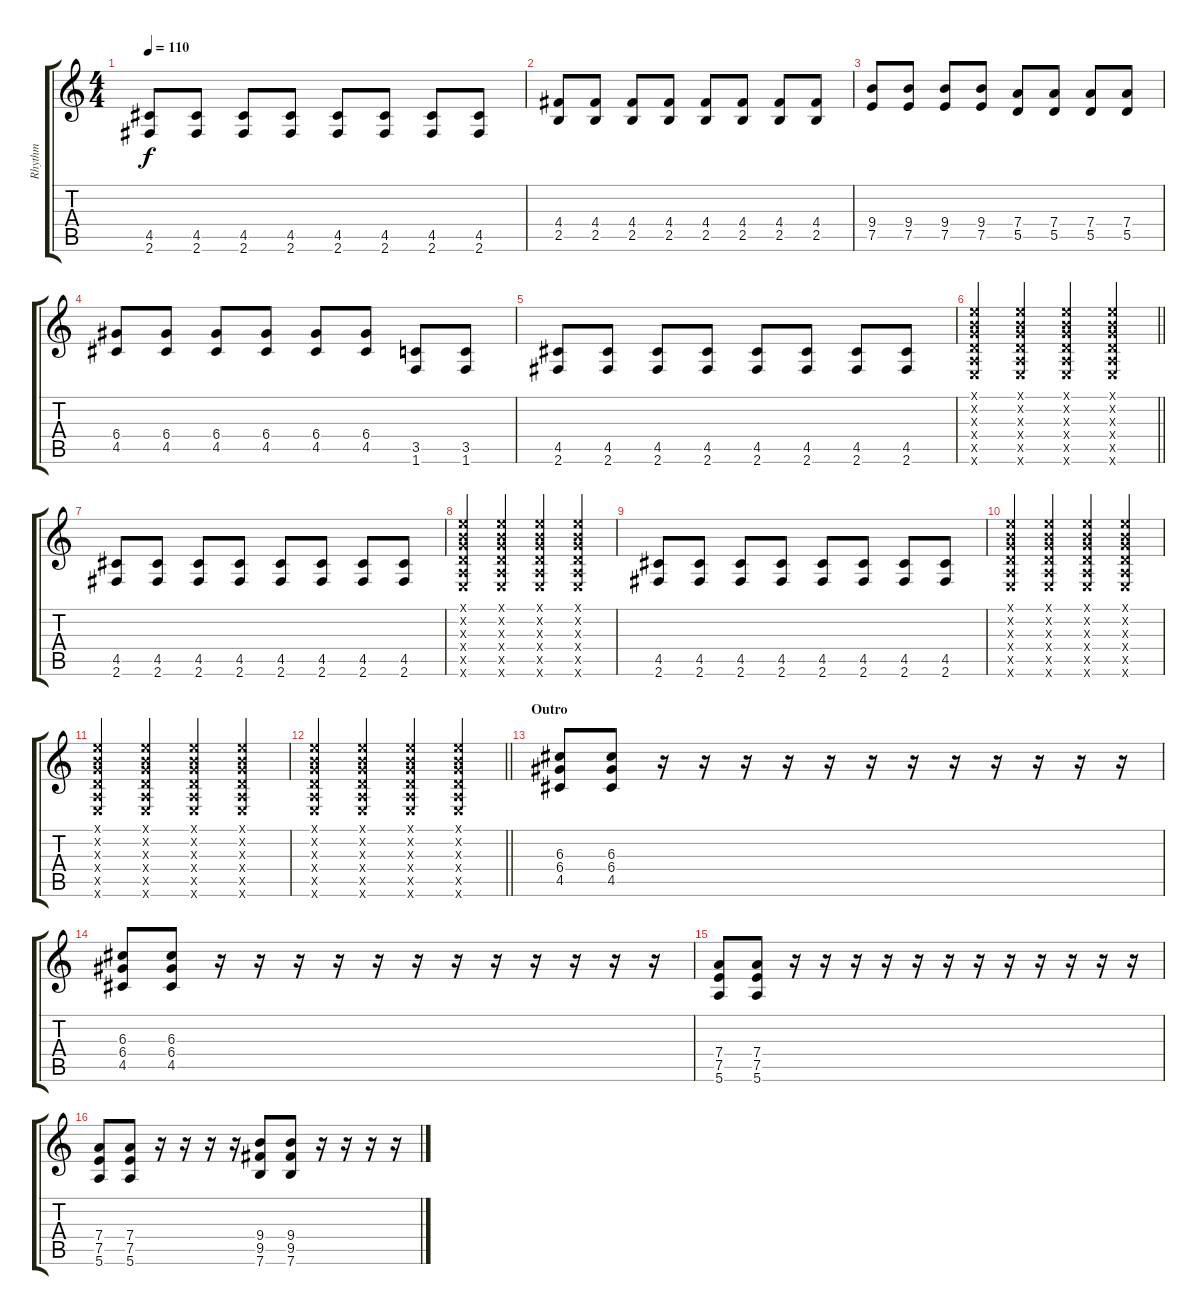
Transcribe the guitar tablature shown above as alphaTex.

\track ("Rhythm" "Rhythm") {instrument distortionguitar}
\staff {score tabs}
\tuning (E4 B3 G3 D3 A2 E2) {hide}
\ts (4 4)
\tempo 110
\clef g2
\ks c
(4.5 2.6).8{dy f} (4.5 2.6).8 (4.5 2.6).8 (4.5 2.6).8 (4.5 2.6).8 (4.5 2.6).8 (4.5 2.6).8 (4.5 2.6).8 |
(4.4 2.5).8 (4.4 2.5).8 (4.4 2.5).8 (4.4 2.5).8 (4.4 2.5).8 (4.4 2.5).8 (4.4 2.5).8 (4.4 2.5).8 |
(9.4 7.5).8 (9.4 7.5).8 (9.4 7.5).8 (9.4 7.5).8 (7.4 5.5).8 (7.4 5.5).8 (7.4 5.5).8 (7.4 5.5).8 |
(6.4 4.5).8 (6.4 4.5).8 (6.4 4.5).8 (6.4 4.5).8 (6.4 4.5).8 (6.4 4.5).8 (3.5 1.6).8 (3.5 1.6).8 |
(4.5 2.6).8 (4.5 2.6).8 (4.5 2.6).8 (4.5 2.6).8 (4.5 2.6).8 (4.5 2.6).8 (4.5 2.6).8 (4.5 2.6).8 |
\barLineRight lightlight
(0.1{x} 0.2{x} 0.3{x} 0.4{x} 0.5{x} 0.6{x}).4 (0.1{x} 0.2{x} 0.3{x} 0.4{x} 0.5{x} 0.6{x}).4 (0.1{x} 0.2{x} 0.3{x} 0.4{x} 0.5{x} 0.6{x}).4 (0.1{x} 0.2{x} 0.3{x} 0.4{x} 0.5{x} 0.6{x}).4 |
(4.5 2.6).8 (4.5 2.6).8 (4.5 2.6).8 (4.5 2.6).8 (4.5 2.6).8 (4.5 2.6).8 (4.5 2.6).8 (4.5 2.6).8 |
(0.1{x} 0.2{x} 0.3{x} 0.4{x} 0.5{x} 0.6{x}).4 (0.1{x} 0.2{x} 0.3{x} 0.4{x} 0.5{x} 0.6{x}).4 (0.1{x} 0.2{x} 0.3{x} 0.4{x} 0.5{x} 0.6{x}).4 (0.1{x} 0.2{x} 0.3{x} 0.4{x} 0.5{x} 0.6{x}).4 |
(4.5 2.6).8 (4.5 2.6).8 (4.5 2.6).8 (4.5 2.6).8 (4.5 2.6).8 (4.5 2.6).8 (4.5 2.6).8 (4.5 2.6).8 |
(0.1{x} 0.2{x} 0.3{x} 0.4{x} 0.5{x} 0.6{x}).4 (0.1{x} 0.2{x} 0.3{x} 0.4{x} 0.5{x} 0.6{x}).4 (0.1{x} 0.2{x} 0.3{x} 0.4{x} 0.5{x} 0.6{x}).4 (0.1{x} 0.2{x} 0.3{x} 0.4{x} 0.5{x} 0.6{x}).4 |
(0.1{x} 0.2{x} 0.3{x} 0.4{x} 0.5{x} 0.6{x}).4 (0.1{x} 0.2{x} 0.3{x} 0.4{x} 0.5{x} 0.6{x}).4 (0.1{x} 0.2{x} 0.3{x} 0.4{x} 0.5{x} 0.6{x}).4 (0.1{x} 0.2{x} 0.3{x} 0.4{x} 0.5{x} 0.6{x}).4 |
\barLineRight lightlight
(0.1{x} 0.2{x} 0.3{x} 0.4{x} 0.5{x} 0.6{x}).4 (0.1{x} 0.2{x} 0.3{x} 0.4{x} 0.5{x} 0.6{x}).4 (0.1{x} 0.2{x} 0.3{x} 0.4{x} 0.5{x} 0.6{x}).4 (0.1{x} 0.2{x} 0.3{x} 0.4{x} 0.5{x} 0.6{x}).4 |
\section ("" "Outro")
(6.3 6.4 4.5).8 (6.3 6.4 4.5).8 r.16 r.16 r.16 r.16 r.16 r.16 r.16 r.16 r.16 r.16 r.16 r.16 |
(6.3 6.4 4.5).8 (6.3 6.4 4.5).8 r.16 r.16 r.16 r.16 r.16 r.16 r.16 r.16 r.16 r.16 r.16 r.16 |
(7.4 7.5 5.6).8 (7.4 7.5 5.6).8 r.16 r.16 r.16 r.16 r.16 r.16 r.16 r.16 r.16 r.16 r.16 r.16 |
(7.4 7.5 5.6).8 (7.4 7.5 5.6).8 r.16 r.16 r.16 r.16 (9.4 9.5 7.6).8 (9.4 9.5 7.6).8 r.16 r.16 r.16 r.16
